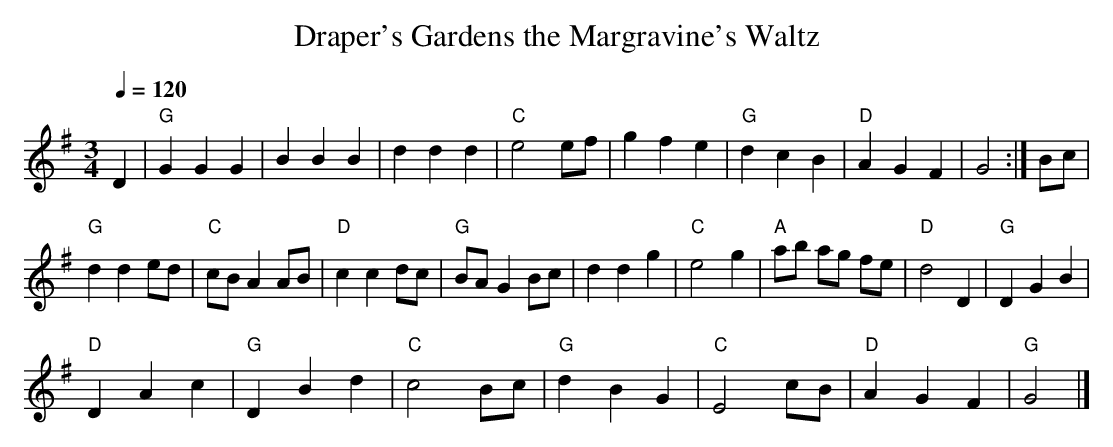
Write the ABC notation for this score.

X:1
T:Draper's Gardens the Margravine's Waltz
Q:1/4=120     %Tempo
|:
M:3/4     %Meter
L:1/8     %
K:G
D2 |"G"G2 G2 G2 |B2 B2 B2 |d2 d2 d2 |"C"e4 ef |g2 f2 e2 |"G"d2 c2 B2 |"D"A2 G2 F2 |G4 :|Bc |
"G"d2 d2 ed |"C"cB A2 AB |"D"c2 c2 dc |"G"BA G2 Bc |d2 d2 g2 |"C"e4 g2 |"A"ab ag fe |"D"d4 D2 |"G"D2 G2 B2 |
"D"D2 A2 c2 |"G"D2 B2 d2 |"C"c4 Bc |"G"d2 B2 G2 |"C"E4 cB |"D"A2 G2 F2 |"G"G4 |]
